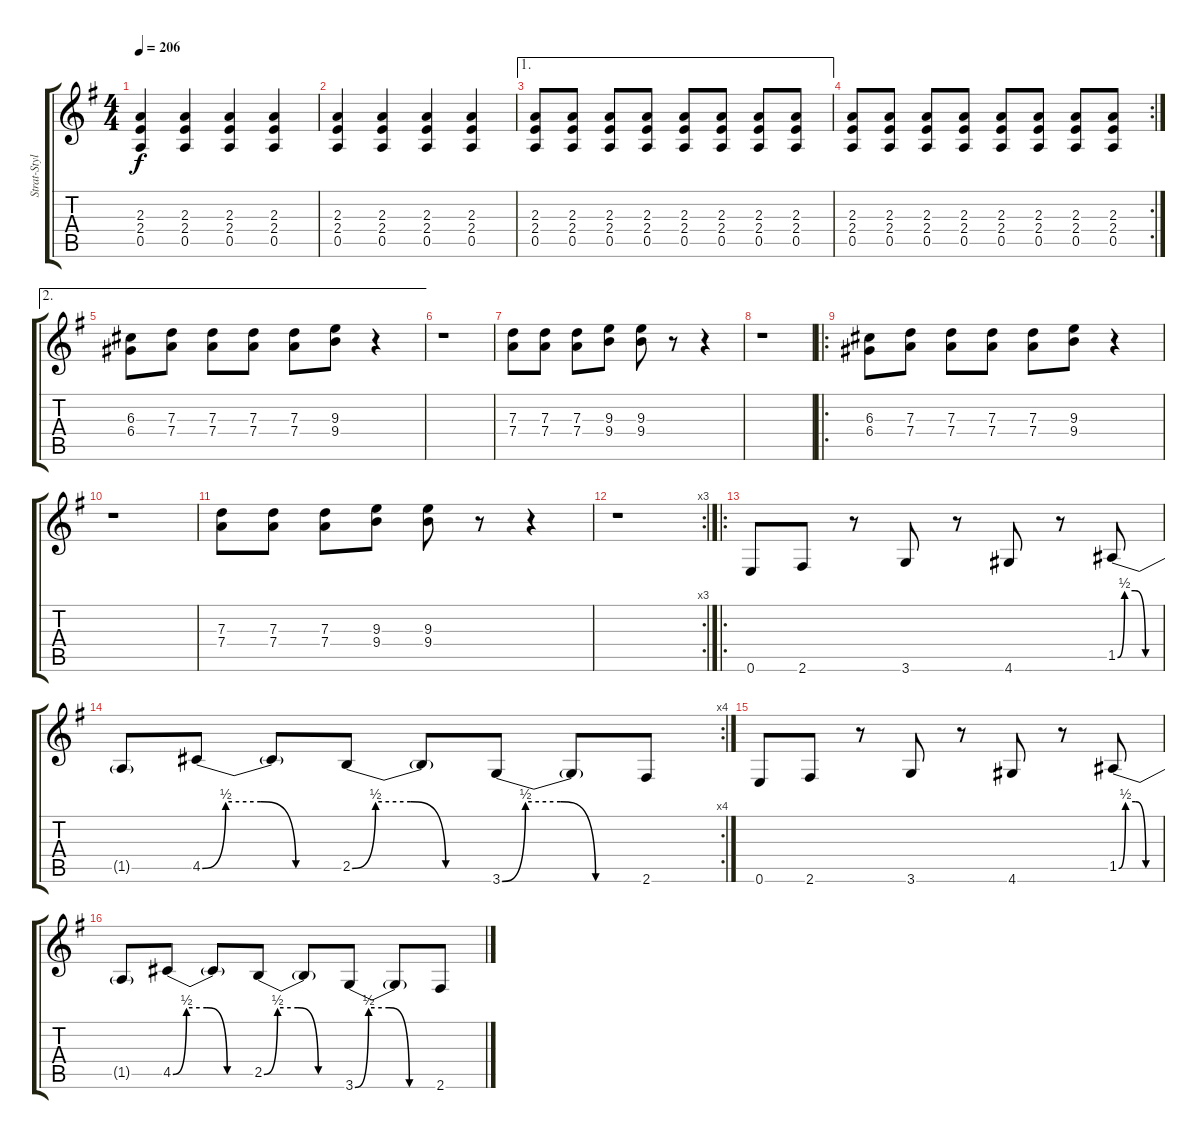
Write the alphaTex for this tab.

\track ("Strat-Style" "Strat-Styl") {instrument distortionguitar}
\staff {score tabs}
\tuning (E4 B3 G3 D3 A2 E2) {hide}
\ts (4 4)
\tempo 206
\clef g2
\ks g
(2.3 2.4 0.5).4{dy f} (2.3 2.4 0.5).4 (2.3 2.4 0.5).4 (2.3 2.4 0.5).4 |
(2.3 2.4 0.5).4 (2.3 2.4 0.5).4 (2.3 2.4 0.5).4 (2.3 2.4 0.5).4 |
\ae 1
(2.3 2.4 0.5).8 (2.3 2.4 0.5).8 (2.3 2.4 0.5).8 (2.3 2.4 0.5).8 (2.3 2.4 0.5).8 (2.3 2.4 0.5).8 (2.3 2.4 0.5).8 (2.3 2.4 0.5).8 |
\rc 2
(2.3 2.4 0.5).8 (2.3 2.4 0.5).8 (2.3 2.4 0.5).8 (2.3 2.4 0.5).8 (2.3 2.4 0.5).8 (2.3 2.4 0.5).8 (2.3 2.4 0.5).8 (2.3 2.4 0.5).8 |
\ae 2
(6.3 6.4).8 (7.3 7.4).8 (7.3 7.4).8 (7.3 7.4).8 (7.3 7.4).8 (9.3 9.4).8 r.4 |
r.1 |
(7.3 7.4).8 (7.3 7.4).8 (7.3 7.4).8 (9.3 9.4).8 (9.3 9.4).8 r.8 r.4 |
r.1 |
\ro
(6.3 6.4).8 (7.3 7.4).8 (7.3 7.4).8 (7.3 7.4).8 (7.3 7.4).8 (9.3 9.4).8 r.4 |
r.1 |
(7.3 7.4).8 (7.3 7.4).8 (7.3 7.4).8 (9.3 9.4).8 (9.3 9.4).8 r.8 r.4 |
\rc 3
r.1 |
\ro
0.6.8 2.6.8 r.8 3.6.8 r.8 4.6.8 r.8 1.5{be (custom 0 0 10 2 25 2 40 0 60 0)}.8 |
\rc 4
1.5{t}.8 4.5{be (custom 0 0 10 2 25 2 40 0 60 0)}.8 4.5{t}.8 2.5{be (custom 0 0 10 2 25 2 40 0 60 0)}.8 2.5{t}.8 3.6{be (custom 0 0 10 2 25 2 40 0 60 0)}.8 3.6{t}.8 2.6.8 |
0.6.8 2.6.8 r.8 3.6.8 r.8 4.6.8 r.8 1.5{be (custom 0 0 10 2 25 2 40 0 60 0)}.8 |
1.5{t}.8 4.5{be (custom 0 0 10 2 25 2 40 0 60 0)}.8 4.5{t}.8 2.5{be (custom 0 0 10 2 25 2 40 0 60 0)}.8 2.5{t}.8 3.6{be (custom 0 0 10 2 25 2 40 0 60 0)}.8 3.6{t}.8 2.6.8
